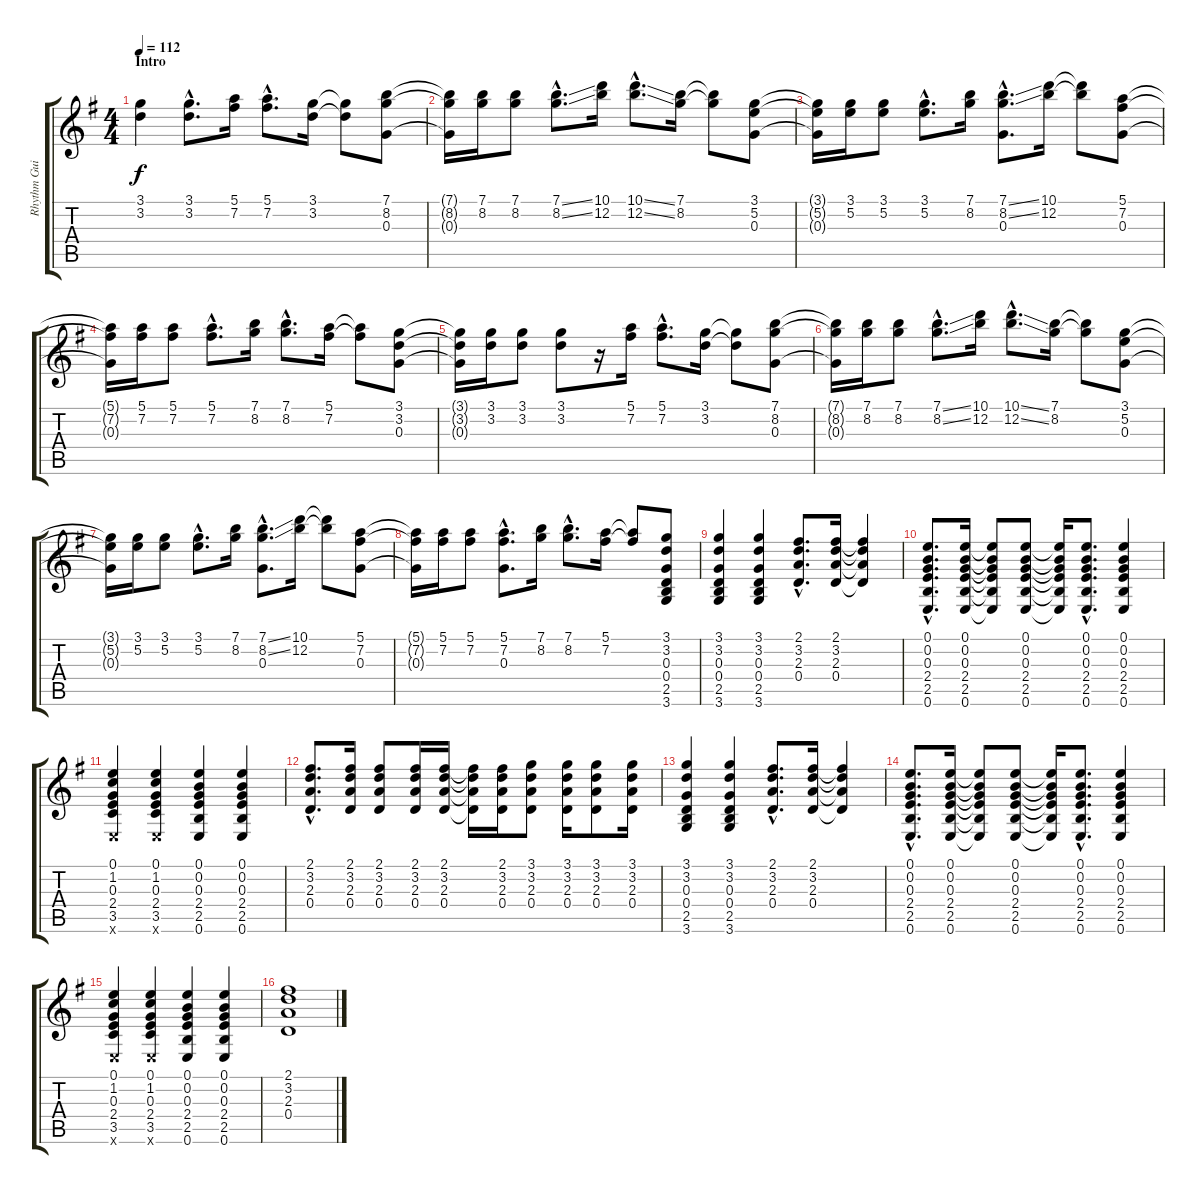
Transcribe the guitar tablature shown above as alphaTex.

\track ("Rhythm Guitar" "Rhythm Gui") {instrument acousticguitarsteel}
\staff {score tabs}
\tuning (E4 B3 G3 D3 A2 E2) {hide}
\ts (4 4)
\section ("" "Intro")
\tempo 112
\clef g2
\ks g
(3.1 3.2).4{dy f instrument acousticguitarsteel} (3.1{hac} 3.2{hac}).8{d} (5.1 7.2).16 (5.1{hac} 7.2{hac}).8{d} (3.1 3.2).16 (3.1{t} 3.2{t}).8 (7.1 8.2 0.3).8 |
(7.1{t} 8.2{t} 0.3{t}).16 (7.1 8.2).16 (7.1 8.2).8 (7.1{ss hac} 8.2{ss hac}).8{d} (10.1 12.2).16 (10.1{ss hac} 12.2{ss hac}).8{d} (7.1 8.2).16 (7.1{t} 8.2{t}).8 (3.1 5.2 0.3).8 |
(3.1{t} 5.2{t} 0.3{t}).16 (3.1 5.2).16 (3.1 5.2).8 (3.1{hac} 5.2{hac}).8{d} (7.1 8.2).16 (7.1{ss hac} 8.2{ss hac} 0.3{hac}).8{d} (10.1 12.2).16 (10.1{t} 12.2{t}).8 (5.1 7.2 0.3).8 |
(5.1{t} 7.2{t} 0.3{t}).16 (5.1 7.2).16 (5.1 7.2).8 (5.1{hac} 7.2{hac}).8{d} (7.1 8.2).16 (7.1{hac} 8.2{hac}).8{d} (5.1 7.2).16 (5.1{t} 7.2{t}).8 (3.1 3.2 0.3).8 |
(3.1{t} 3.2{t} 0.3{t}).16 (3.1 3.2).16 (3.1 3.2).8 (3.1 3.2).8 r.16 (5.1 7.2).16 (5.1{hac} 7.2{hac}).8{d} (3.1 3.2).16 (3.1{t} 3.2{t}).8 (7.1 8.2 0.3).8 |
(7.1{t} 8.2{t} 0.3{t}).16 (7.1 8.2).16 (7.1 8.2).8 (7.1{ss hac} 8.2{ss hac}).8{d} (10.1 12.2).16 (10.1{ss hac} 12.2{ss hac}).8{d} (7.1 8.2).16 (7.1{t} 8.2{t}).8 (3.1 5.2 0.3).8 |
(3.1{t} 5.2{t} 0.3{t}).16 (3.1 5.2).16 (3.1 5.2).8 (3.1{hac} 5.2{hac}).8{d} (7.1 8.2).16 (7.1{ss hac} 8.2{ss hac} 0.3{hac}).8{d} (10.1 12.2).16 (10.1{t} 12.2{t}).8 (5.1 7.2 0.3).8 |
(5.1{t} 7.2{t} 0.3{t}).16 (5.1 7.2).16 (5.1 7.2).8 (5.1{hac} 7.2{hac} 0.3{hac}).8{d} (7.1 8.2).16 (7.1{hac} 8.2{hac}).8{d} (5.1 7.2).16 (5.1{t} 7.2{t}).8 (3.1 3.2 0.3 0.4 2.5 3.6).8 |
(3.1 3.2 0.3 0.4 2.5 3.6).4 (3.1 3.2 0.3 0.4 2.5 3.6).4 (2.1{hac} 3.2{hac} 2.3{hac} 0.4{hac}).8{d} (2.1 3.2 2.3 0.4).16 (2.1{t} 3.2{t} 2.3{t} 0.4{t}).4 |
(0.1{hac} 0.2{hac} 0.3{hac} 2.4{hac} 2.5{hac} 0.6{hac}).8{d} (0.1 0.2 0.3 2.4 2.5 0.6).16 (0.1{t} 0.2{t} 0.3{t} 2.4{t} 2.5{t} 0.6{t}).8 (0.1 0.2 0.3 2.4 2.5 0.6).8 (0.1{t} 0.2{t} 0.3{t} 2.4{t} 2.5{t} 0.6{t}).16 (0.1{hac} 0.2{hac} 0.3{hac} 2.4{hac} 2.5{hac} 0.6{hac}).8{d} (0.1 0.2 0.3 2.4 2.5 0.6).4 |
(0.1 1.2 0.3 2.4 3.5 0.6{x}).4 (0.1 1.2 0.3 2.4 3.5 0.6{x}).4 (0.1 0.2 0.3 2.4 2.5 0.6).4 (0.1 0.2 0.3 2.4 2.5 0.6).4 |
(2.1{hac} 3.2{hac} 2.3{hac} 0.4{hac}).8{d} (2.1 3.2 2.3 0.4).16 (2.1 3.2 2.3 0.4).8 (2.1 3.2 2.3 0.4).16 (2.1 3.2 2.3 0.4).16 (2.1{t} 3.2{t} 2.3{t} 0.4{t}).16 (2.1 3.2 2.3 0.4).16 (3.1 3.2 2.3 0.4).8 (3.1 3.2 2.3 0.4).16 (3.1 3.2 2.3 0.4).8 (3.1 3.2 2.3 0.4).16 |
(3.1 3.2 0.3 0.4 2.5 3.6).4 (3.1 3.2 0.3 0.4 2.5 3.6).4 (2.1{hac} 3.2{hac} 2.3{hac} 0.4{hac}).8{d} (2.1 3.2 2.3 0.4).16 (2.1{t} 3.2{t} 2.3{t} 0.4{t}).4 |
(0.1{hac} 0.2{hac} 0.3{hac} 2.4{hac} 2.5{hac} 0.6{hac}).8{d} (0.1 0.2 0.3 2.4 2.5 0.6).16 (0.1{t} 0.2{t} 0.3{t} 2.4{t} 2.5{t} 0.6{t}).8 (0.1 0.2 0.3 2.4 2.5 0.6).8 (0.1{t} 0.2{t} 0.3{t} 2.4{t} 2.5{t} 0.6{t}).16 (0.1{hac} 0.2{hac} 0.3{hac} 2.4{hac} 2.5{hac} 0.6{hac}).8{d} (0.1 0.2 0.3 2.4 2.5 0.6).4 |
(0.1 1.2 0.3 2.4 3.5 0.6{x}).4 (0.1 1.2 0.3 2.4 3.5 0.6{x}).4 (0.1 0.2 0.3 2.4 2.5 0.6).4 (0.1 0.2 0.3 2.4 2.5 0.6).4 |
(2.1 3.2 2.3 0.4).1
